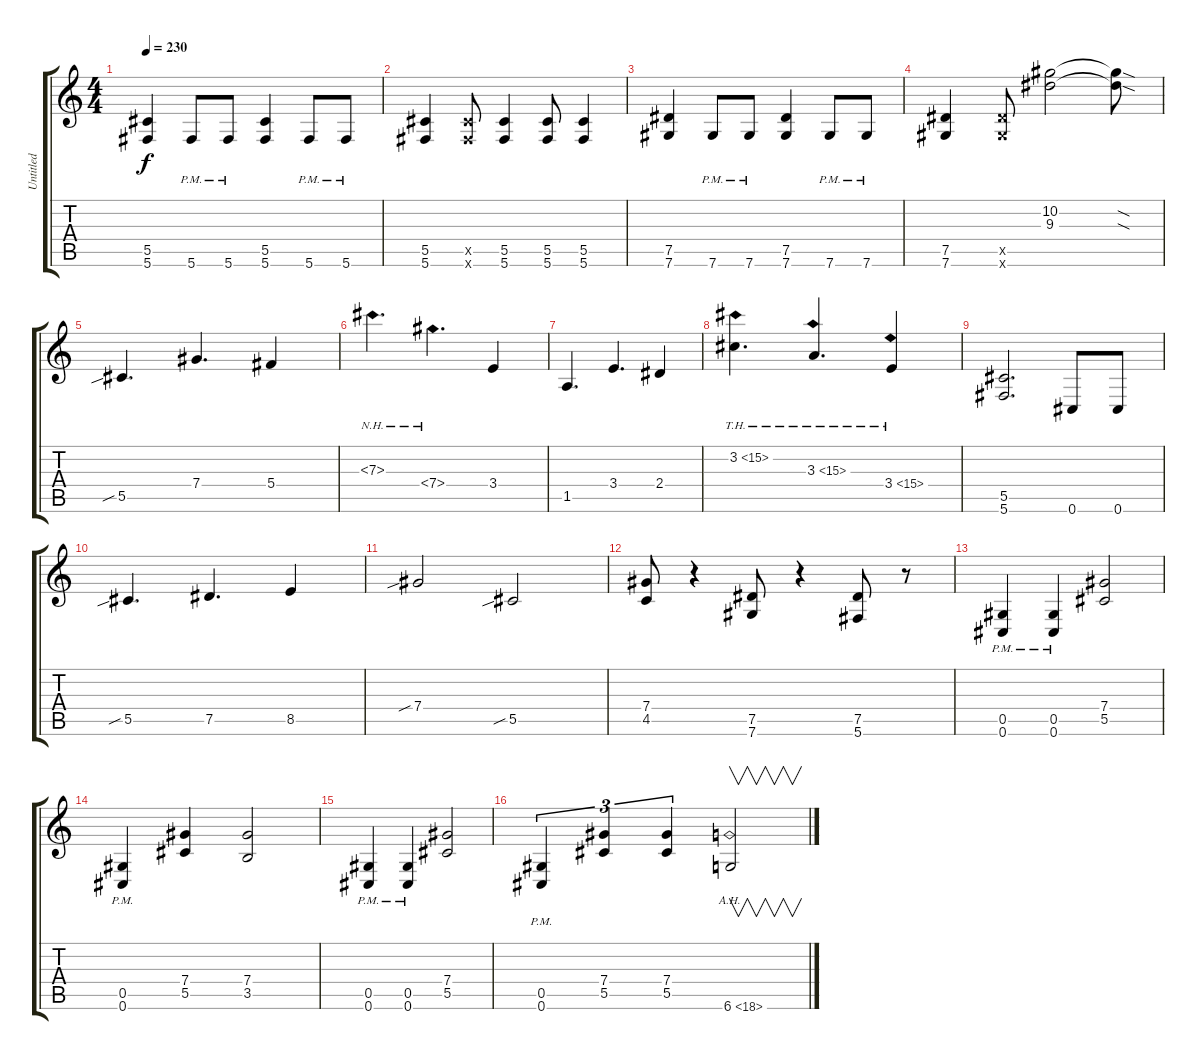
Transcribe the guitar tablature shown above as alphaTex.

\track ("Untitled" "Untitled") {instrument distortionguitar}
\staff {score tabs}
\tuning (Eb4 Bb3 Gb3 Db3 Ab2 Db2) {hide}
\ts (4 4)
\tempo 230
\clef g2
\ks c
(5.5 5.6).4{dy f} 5.6{pm}.8 5.6{pm}.8 (5.5 5.6).4 5.6{pm}.8 5.6{pm}.8 |
(5.5 5.6).4 (5.5{x} 5.6{x}).8 (5.5 5.6).4 (5.5 5.6).8 (5.5 5.6).4 |
(7.5 7.6).4 7.6{pm}.8 7.6{pm}.8 (7.5 7.6).4 7.6{pm}.8 7.6{pm}.8 |
(7.5 7.6).4 (7.5{x} 7.6{x}).8 (10.2 9.3).2 (10.2{sod t} 9.3{sod t}).8 |
5.5{sib}.4{d} 7.4.4{d} 5.4.4 |
7.3{nh}.4{d} 7.4{nh}.4{d} 3.4.4 |
1.5.4{d} 3.4.4{d} 2.4.4 |
3.2{th 12}.4{d} 3.3{th 12}.4{d} 3.4{th 12}.4 |
(5.5 5.6).2{d} 0.6.8 0.6.8 |
5.5{sib}.4{d} 7.5.4{d} 8.5.4 |
7.4{sib}.2 5.5{sib}.2 |
(7.4 4.5).8 r.4 (7.5 7.6).8 r.4 (7.5 5.6).8 r.8 |
(0.5{pm} 0.6{pm}).4 (0.5{pm} 0.6{pm}).4 (7.4 5.5).2 |
(0.5{pm} 0.6{pm}).4 (7.4 5.5).4 (7.4 3.5).2 |
(0.5{pm} 0.6{pm}).4 (0.5{pm} 0.6{pm}).4 (7.4 5.5).2 |
(0.5{pm} 0.6{pm}).4{tu (3 2)} (7.4 5.5).4{tu (3 2)} (7.4 5.5).4{tu (3 2)} 6.6{ah 12}.2{v}
